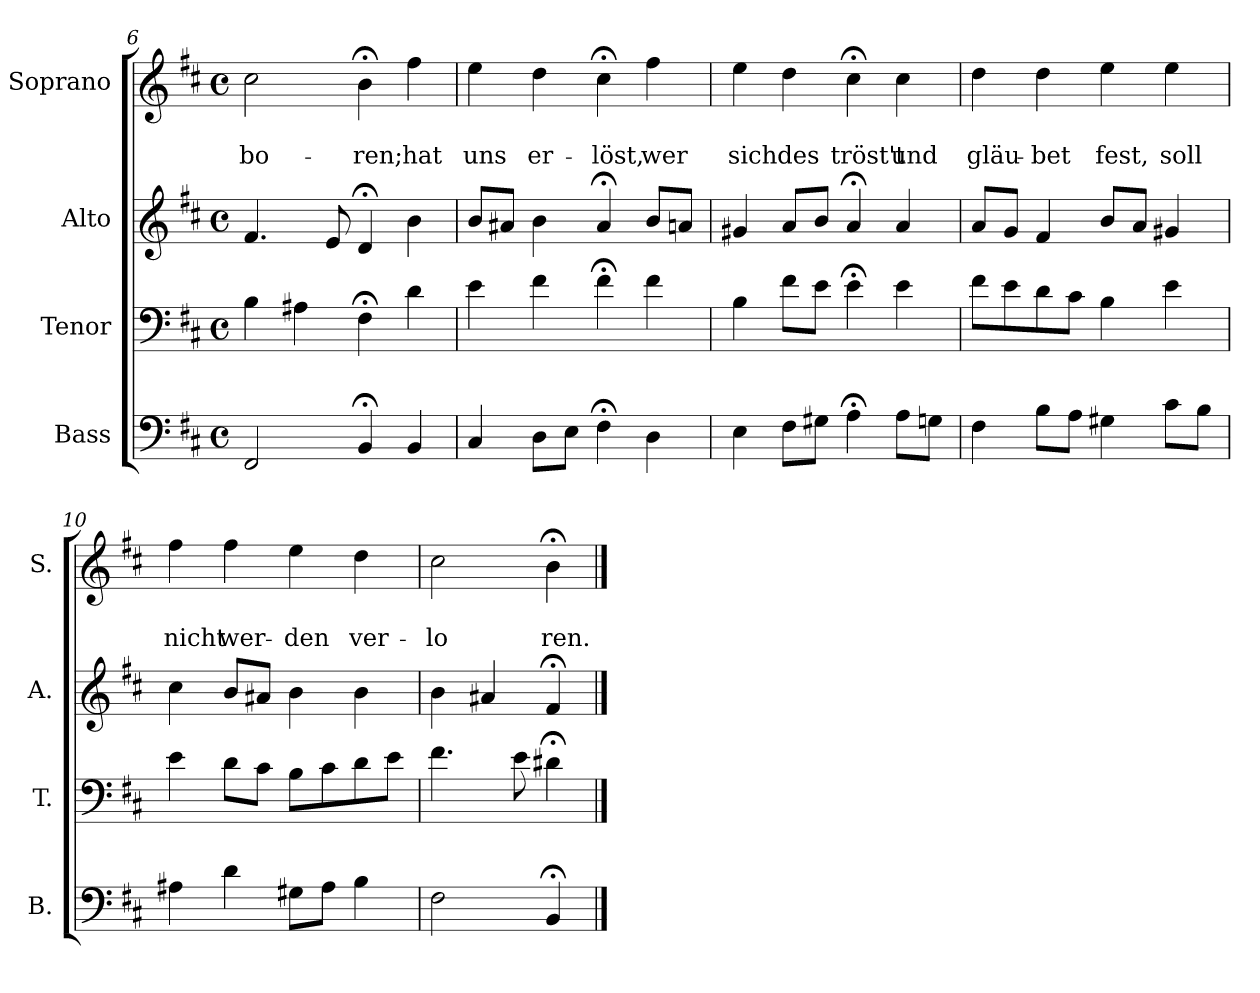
**kern	**kern	**kern	**kern	**text	**text
*part4	*part3	*part2	*part1	*part1	*part1
*staff4	*staff3	*staff2	*staff1	*staff1	*staff1
*I"Bass	*I"Tenor	*I"Alto	*I"Soprano	*	*
*I'B.	*I'T.	*I'A.	*I'S.	*	*
*clefF4	*clefF4	*clefG2	*clefG2	*	*
*k[f#c#]	*k[f#c#]	*k[f#c#]	*k[f#c#]	*	*
*D:	*D:	*D:	*b:	*	*
*M4/4	*M4/4	*M4/4	*M4/4	*	*
*met(c)	*met(c)	*met(c)	*met(c)	*	*
=6	=6	=6	=6	=6	=6
2FF#/	4B\	4.f#/	2cc#\	.	-bo-
.	4A#X\	.	.	.	.
.	.	8e/	.	.	.
4BB;</	4F#;<\	4d;</	4b;<\	.	-ren;
4BB/	4d\	4b\	4ff#\	.	hat
=7	=7	=7	=7	=7	=7
4C#/	4e\	8b/L	4ee\	.	uns
.	.	8a#X/J	.	.	.
8D\L	4f#\	4b\	4dd\	.	er-
8E\J	.	.	.	.	.
4F#;<\	4f#;<\	4a#;</	4cc#;<\	.	-löst,
4D\	4f#\	8b/L	4ff#\	.	wer
.	.	8an/J	.	.	.
=8	=8	=8	=8	=8	=8
4E\	4B\	4g#X/	4ee\	.	sich
8F#\L	8f#\L	8a/L	4dd\	.	des
8G#X\J	8e\J	8b/J	.	.	.
4A;<\	4e;<\	4a;</	4cc#;<\	.	tröst't
8A\L	4e\	4a/	4cc#\	.	und
8Gn\J	.	.	.	.	.
!!LO:PB:g=z
=9	=9	=9	=9	=9	=9
4F#\	8f#\L	8a/L	4dd\	.	gläu-
.	8e\	8g/J	.	.	.
8B\L	8d\	4f#/	4dd\	.	-bet
8A\J	8c#\J	.	.	.	.
4G#X\	4B\	8b/L	4ee\	.	fest,
.	.	8a/J	.	.	.
8c#\L	4e\	4g#X/	4ee\	.	soll
8B\J	.	.	.	.	.
=10	=10	=10	=10	=10	=10
4A#X\	4e\	4cc#\	4ff#\	.	nicht
4d\	8d\L	8b/L	4ff#\	.	wer-
.	8c#\J	8a#X/J	.	.	.
8G#X\L	8B\L	4b\	4ee\	.	-den
8A#\J	8c#\	.	.	.	.
4B\	8d\	4b\	4dd\	.	ver-
.	8e\J	.	.	.	.
=11	=11	=11	=11	=11	=11
2F#\	4.f#\	4b\	2cc#\	.	-lo
.	.	4a#X/	.	.	.
.	8e\	.	.	.	.
4BB;</	4d#X;<\	4f#;</	4b;<\	.	ren.
==	==	==	==	==	==
*-	*-	*-	*-	*-	*-
